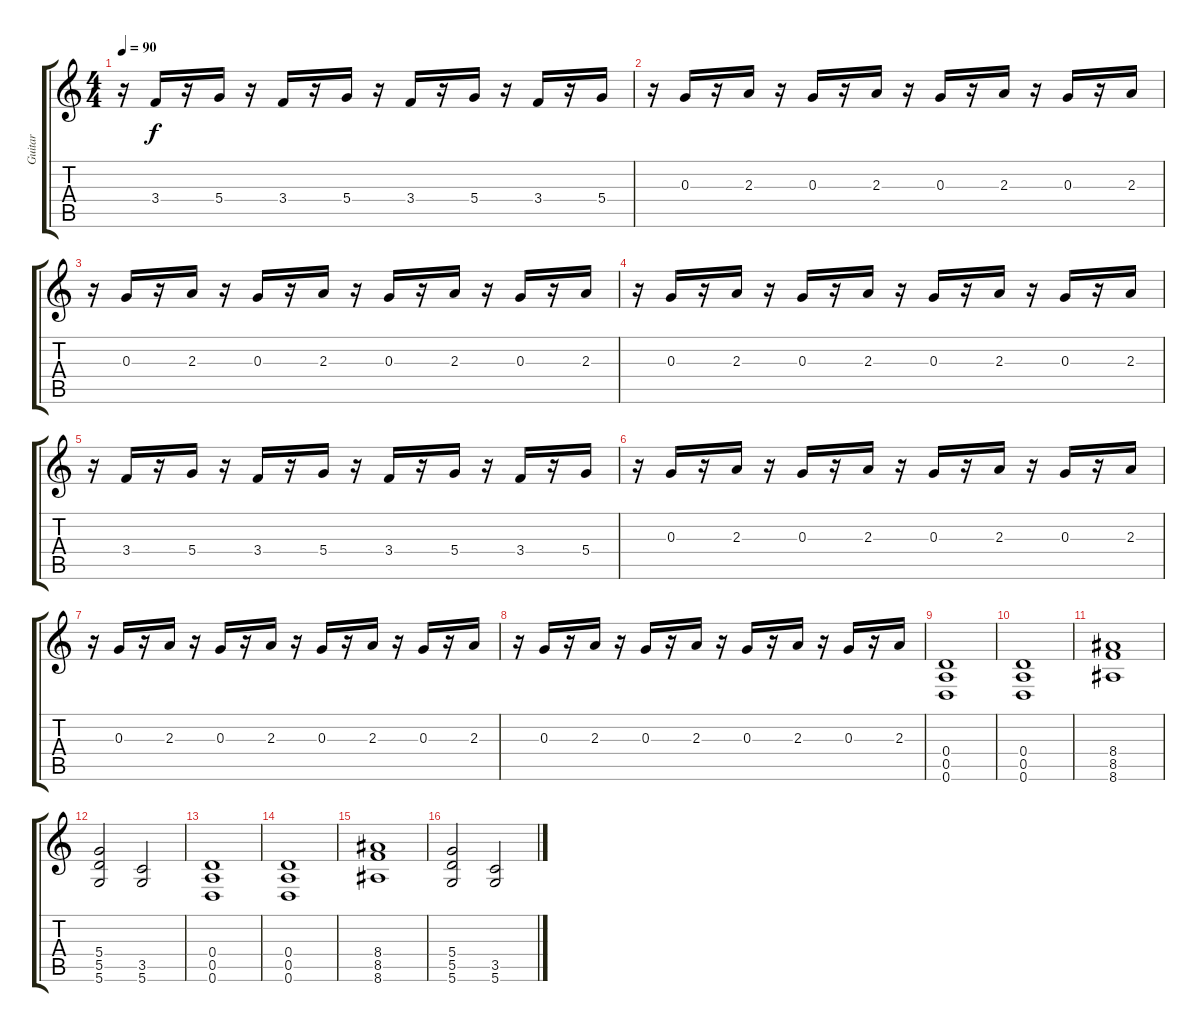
\track ("Guitar" "Guitar") {instrument overdrivenguitar}
\staff {score tabs}
\tuning (E4 B3 G3 D3 A2 D2) {hide}
\ts (4 4)
\tempo 90
\clef g2
\ks c
r.16{dy f volume 16 instrument distortionguitar} 3.4.16 r.16 5.4.16 r.16 3.4.16 r.16 5.4.16 r.16 3.4.16 r.16 5.4.16 r.16 3.4.16 r.16 5.4.16 |
r.16 0.3.16 r.16 2.3.16 r.16 0.3.16 r.16 2.3.16 r.16 0.3.16 r.16 2.3.16 r.16 0.3.16 r.16 2.3.16 |
r.16 0.3.16 r.16 2.3.16 r.16 0.3.16 r.16 2.3.16 r.16 0.3.16 r.16 2.3.16 r.16 0.3.16 r.16 2.3.16 |
r.16 0.3.16 r.16 2.3.16 r.16 0.3.16 r.16 2.3.16 r.16 0.3.16 r.16 2.3.16 r.16 0.3.16 r.16 2.3.16 |
r.16 3.4.16 r.16 5.4.16 r.16 3.4.16 r.16 5.4.16 r.16 3.4.16 r.16 5.4.16 r.16 3.4.16 r.16 5.4.16 |
r.16 0.3.16 r.16 2.3.16 r.16 0.3.16 r.16 2.3.16 r.16 0.3.16 r.16 2.3.16 r.16 0.3.16 r.16 2.3.16 |
r.16 0.3.16 r.16 2.3.16 r.16 0.3.16 r.16 2.3.16 r.16 0.3.16 r.16 2.3.16 r.16 0.3.16 r.16 2.3.16 |
r.16 0.3.16 r.16 2.3.16 r.16 0.3.16 r.16 2.3.16 r.16 0.3.16 r.16 2.3.16 r.16 0.3.16 r.16 2.3.16 |
(0.4 0.5 0.6).1{volume 13 balance 0} |
(0.4 0.5 0.6).1 |
(8.4 8.5 8.6).1 |
(5.4 5.5 5.6).2 (3.5 5.6).2 |
(0.4 0.5 0.6).1 |
(0.4 0.5 0.6).1 |
(8.4 8.5 8.6).1 |
(5.4 5.5 5.6).2 (3.5 5.6).2
